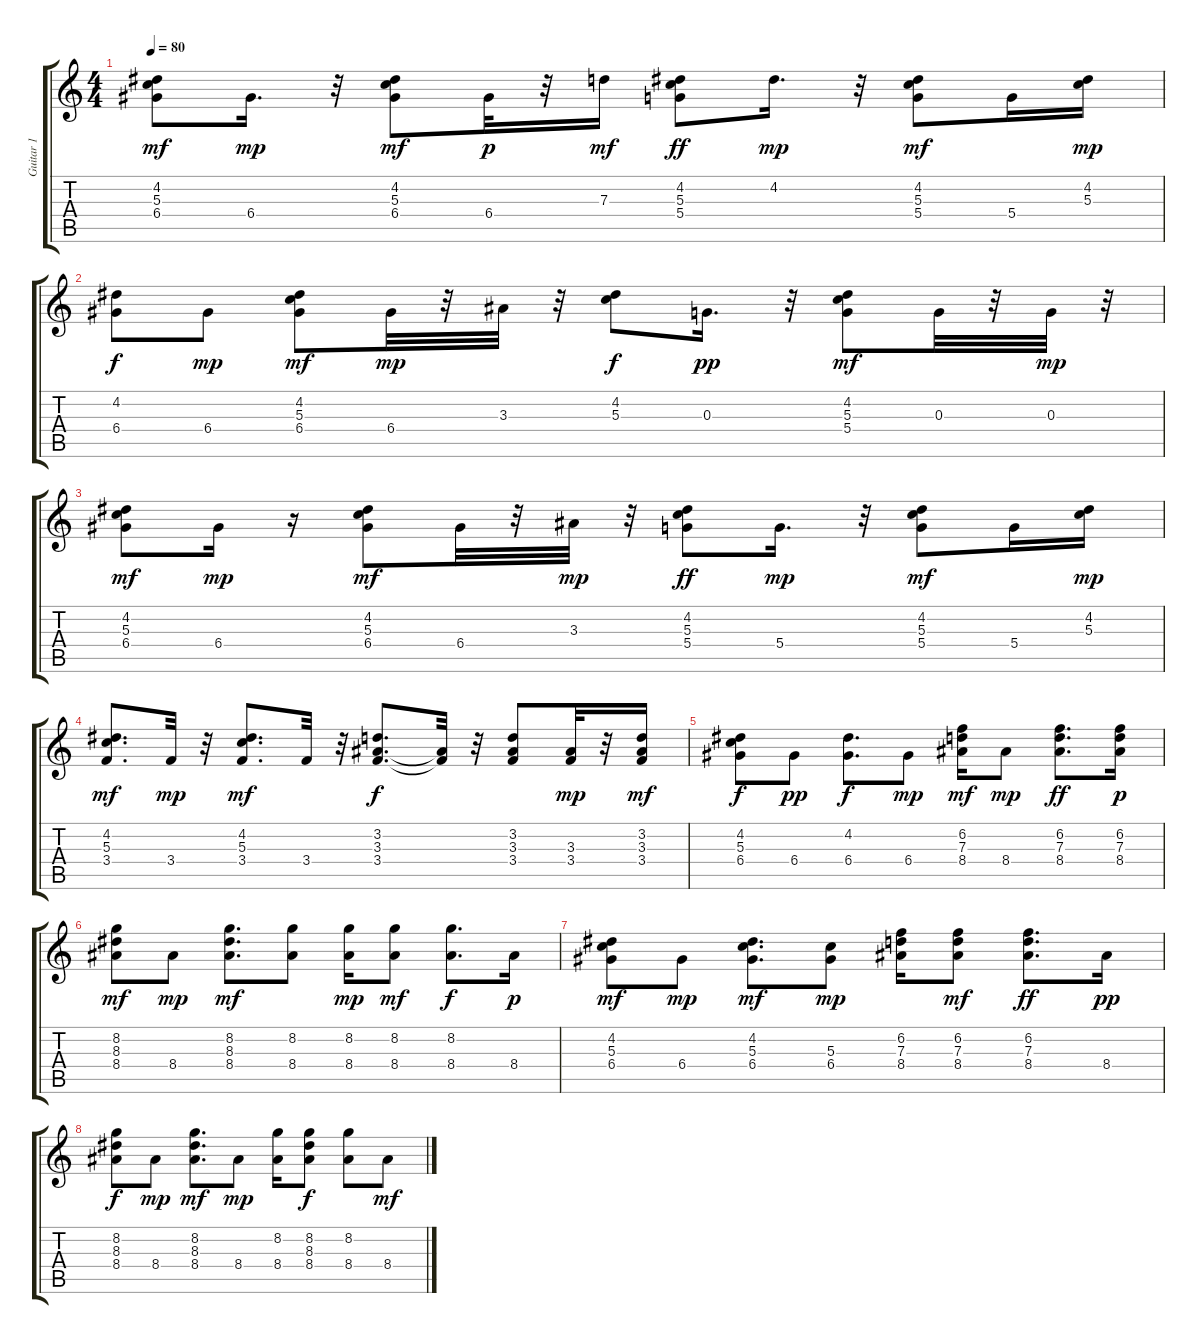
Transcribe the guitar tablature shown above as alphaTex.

\track ("Guitar 1" "Guitar 1") {instrument electricguitarclean}
\staff {score tabs}
\tuning (E4 B3 G3 D3 A2 E2) {hide}
\ts (4 4)
\tempo 80
\clef g2
\ks c
(4.2 5.3 6.4).8{dy mf} 6.4.16{d dy mp} r.32 (4.2 5.3 6.4).8{dy mf} 6.4.32{dy p} r.32 7.3.16{dy mf} (4.2 5.3 5.4).8{dy ff} 4.2.16{d dy mp} r.32 (4.2 5.3 5.4).8{dy mf} 5.4.16 (4.2 5.3).16{dy mp} |
(4.2 6.4).8{dy f} 6.4.8{dy mp} (4.2 5.3 6.4).8{dy mf} 6.4.32{dy mp} r.32 3.3.32 r.32 (4.2 5.3).8{dy f} 0.3.16{d dy pp} r.32 (4.2 5.3 5.4).8{dy mf} 0.3.32 r.32 0.3.32{dy mp} r.32 |
(4.2 5.3 6.4).8{dy mf} 6.4.16{dy mp} r.16 (4.2 5.3 6.4).8{dy mf} 6.4.32 r.32 3.3.32{dy mp} r.32 (4.2 5.3 5.4).8{dy ff} 5.4.16{d dy mp} r.32 (4.2 5.3 5.4).8{dy mf} 5.4.16 (4.2 5.3).16{dy mp} |
(4.2 5.3 3.4).8{d dy mf} 3.4.32{dy mp} r.32 (4.2 5.3 3.4).8{d dy mf} 3.4.32 r.32 (3.2 3.3 3.4).8{d dy f} (3.3{t} 3.4{t}).32 r.32 (3.2 3.3 3.4).8 (3.3 3.4).32{dy mp} r.32 (3.2 3.3 3.4).16{dy mf} |
(4.2 5.3 6.4).8{dy f} 6.4.8{dy pp} (4.2 6.4).8{d dy f} 6.4.8{dy mp} (6.2 7.3 8.4).16{dy mf} 8.4.8{dy mp} (6.2 7.3 8.4).8{d dy ff} (6.2 7.3 8.4).16{dy p} |
(8.2 8.3 8.4).8{dy mf} 8.4.8{dy mp} (8.2 8.3 8.4).8{d dy mf} (8.2 8.4).8 (8.2 8.4).16{dy mp} (8.2 8.4).8{dy mf} (8.2 8.4).8{d dy f} 8.4.16{dy p} |
(4.2 5.3 6.4).8{dy mf} 6.4.8{dy mp} (4.2 5.3 6.4).8{d dy mf} (5.3 6.4).8{dy mp} (6.2 7.3 8.4).16 (6.2 7.3 8.4).8{dy mf} (6.2 7.3 8.4).8{d dy ff} 8.4.16{dy pp} |
(8.2 8.3 8.4).8{dy f} 8.4.8{dy mp} (8.2 8.3 8.4).8{d dy mf} 8.4.8{dy mp} (8.2 8.4).16 (8.2 8.3 8.4).8{dy f} (8.2 8.4).8 8.4.8{dy mf}
